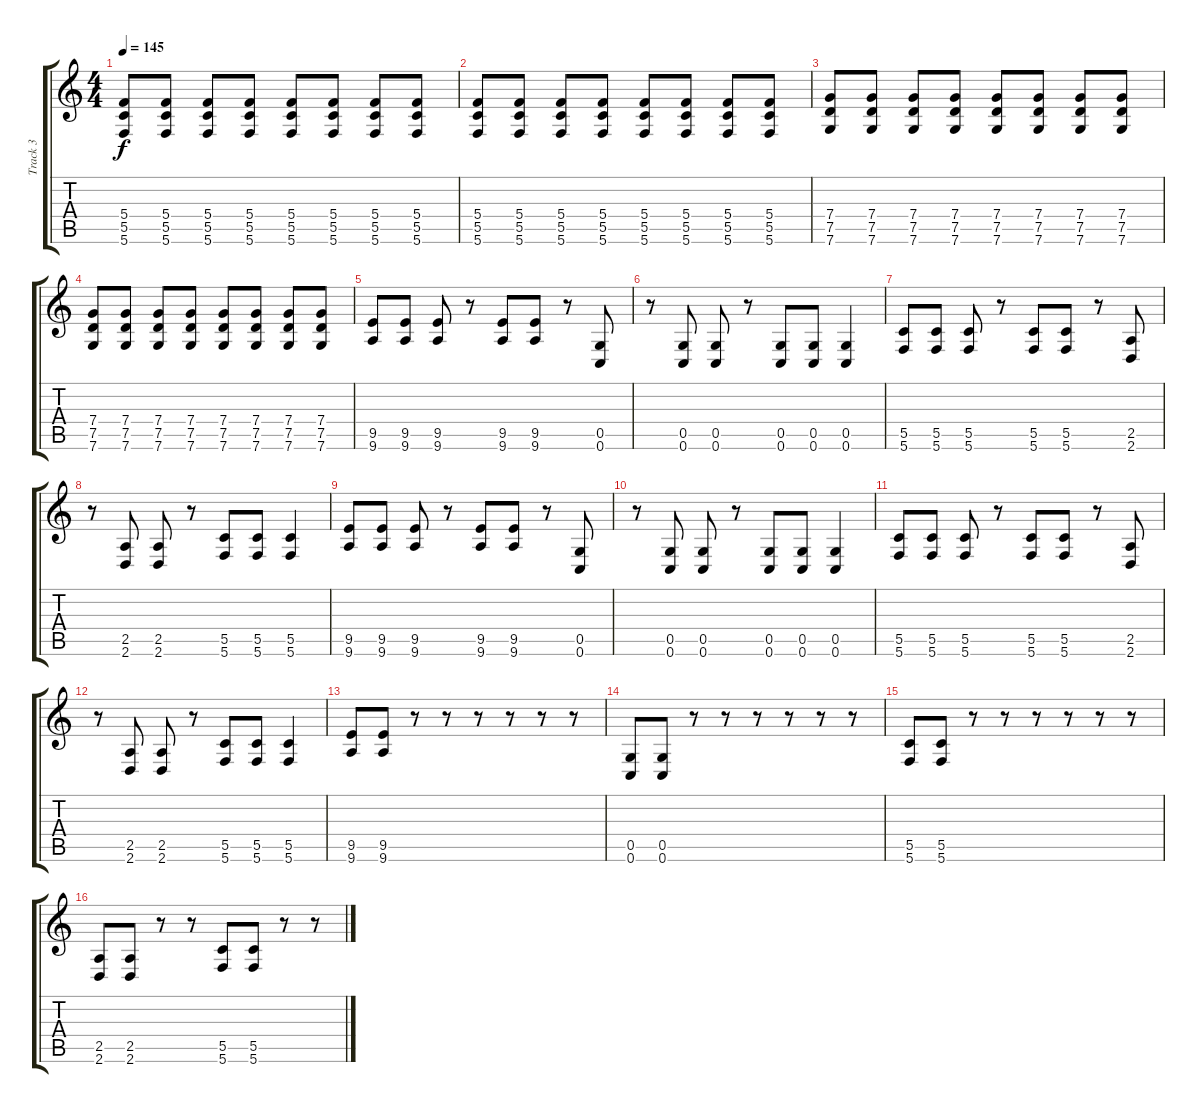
\track ("Track 3" "Track 3") {instrument distortionguitar}
\staff {score tabs}
\tuning (D4 A3 F3 C3 G2 C2) {hide}
\ts (4 4)
\tempo 145
\clef g2
\ks c
(5.4 5.5 5.6).8{dy f} (5.4 5.5 5.6).8 (5.4 5.5 5.6).8 (5.4 5.5 5.6).8 (5.4 5.5 5.6).8 (5.4 5.5 5.6).8 (5.4 5.5 5.6).8 (5.4 5.5 5.6).8 |
(5.4 5.5 5.6).8 (5.4 5.5 5.6).8 (5.4 5.5 5.6).8 (5.4 5.5 5.6).8 (5.4 5.5 5.6).8 (5.4 5.5 5.6).8 (5.4 5.5 5.6).8 (5.4 5.5 5.6).8 |
(7.4 7.5 7.6).8 (7.4 7.5 7.6).8 (7.4 7.5 7.6).8 (7.4 7.5 7.6).8 (7.4 7.5 7.6).8 (7.4 7.5 7.6).8 (7.4 7.5 7.6).8 (7.4 7.5 7.6).8 |
(7.4 7.5 7.6).8 (7.4 7.5 7.6).8 (7.4 7.5 7.6).8 (7.4 7.5 7.6).8 (7.4 7.5 7.6).8 (7.4 7.5 7.6).8 (7.4 7.5 7.6).8 (7.4 7.5 7.6).8 |
(9.5 9.6).8 (9.5 9.6).8 (9.5 9.6).8 r.8 (9.5 9.6).8 (9.5 9.6).8 r.8 (0.5 0.6).8 |
r.8 (0.5 0.6).8 (0.5 0.6).8 r.8 (0.5 0.6).8 (0.5 0.6).8 (0.5 0.6).4 |
(5.5 5.6).8 (5.5 5.6).8 (5.5 5.6).8 r.8 (5.5 5.6).8 (5.5 5.6).8 r.8 (2.5 2.6).8 |
r.8 (2.5 2.6).8 (2.5 2.6).8 r.8 (5.5 5.6).8 (5.5 5.6).8 (5.5 5.6).4 |
(9.5 9.6).8 (9.5 9.6).8 (9.5 9.6).8 r.8 (9.5 9.6).8 (9.5 9.6).8 r.8 (0.5 0.6).8 |
r.8 (0.5 0.6).8 (0.5 0.6).8 r.8 (0.5 0.6).8 (0.5 0.6).8 (0.5 0.6).4 |
(5.5 5.6).8 (5.5 5.6).8 (5.5 5.6).8 r.8 (5.5 5.6).8 (5.5 5.6).8 r.8 (2.5 2.6).8 |
r.8 (2.5 2.6).8 (2.5 2.6).8 r.8 (5.5 5.6).8 (5.5 5.6).8 (5.5 5.6).4 |
(9.5 9.6).8 (9.5 9.6).8 r.8 r.8 r.8 r.8 r.8 r.8 |
(0.5 0.6).8 (0.5 0.6).8 r.8 r.8 r.8 r.8 r.8 r.8 |
(5.5 5.6).8 (5.5 5.6).8 r.8 r.8 r.8 r.8 r.8 r.8 |
(2.5 2.6).8 (2.5 2.6).8 r.8 r.8 (5.5 5.6).8 (5.5 5.6).8 r.8 r.8
